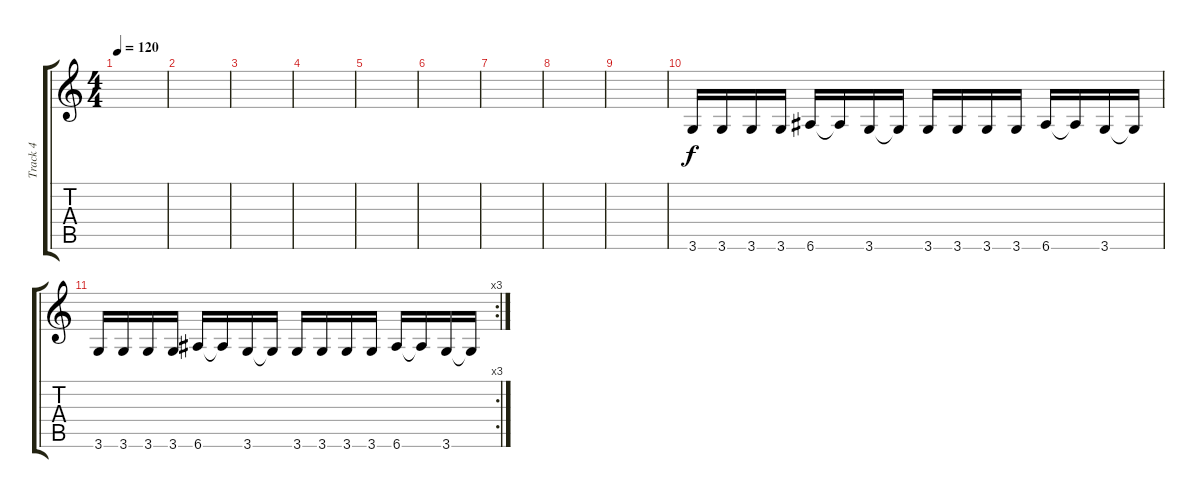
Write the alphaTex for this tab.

\track ("Track 4" "Track 4") {instrument overdrivenguitar}
\staff {score tabs}
\tuning (E4 B3 G3 D3 A2 E2) {hide}
\ts (4 4)
\tempo 120
\clef g2
\ks c
|
|
|
|
|
|
|
|
|
3.6.16 3.6.16 3.6.16 3.6.16 6.6.16 6.6{t}.16 3.6.16 3.6{t}.16 3.6.16 3.6.16 3.6.16 3.6.16 6.6.16 6.6{t}.16 3.6.16 3.6{t}.16 |
\rc 3
3.6.16 3.6.16 3.6.16 3.6.16 6.6.16 6.6{t}.16 3.6.16 3.6{t}.16 3.6.16 3.6.16 3.6.16 3.6.16 6.6.16 6.6{t}.16 3.6.16 3.6{t}.16
